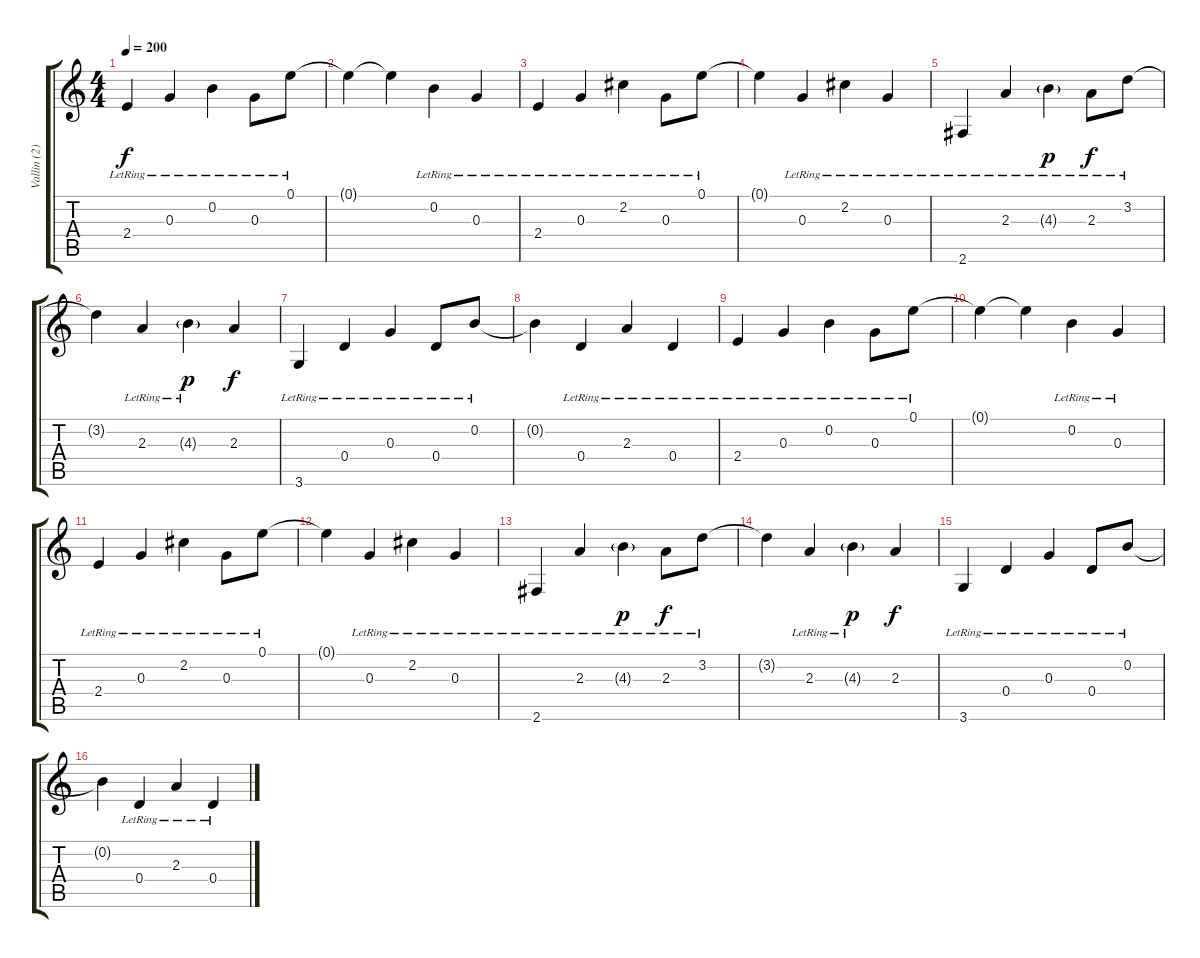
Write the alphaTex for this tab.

\track ("Vallin (2)" "Vallin (2)") {instrument acousticguitarsteel}
\staff {score tabs}
\tuning (E4 B3 G3 D3 A2 E2) {hide}
\ts (4 4)
\tempo 200
\clef g2
\ks c
2.4{lr}.4{dy f} 0.3{lr}.4 0.2{lr}.4 0.3{lr}.8 0.1{lr}.8 |
0.1{t}.4 0.1{t}.4 0.2{lr}.4 0.3{lr}.4 |
2.4{lr}.4 0.3{lr}.4 2.2{lr}.4 0.3{lr}.8 0.1{lr}.8 |
0.1{t}.4 0.3{lr}.4 2.2{lr}.4 0.3{lr}.4 |
2.6{lr}.4 2.3{lr}.4 4.3{g lr}.4{dy p} 2.3{lr}.8{dy f} 3.2{lr}.8 |
3.2{t}.4 2.3{lr}.4 4.3{g lr}.4{dy p} 2.3.4{dy f} |
3.6{lr}.4 0.4{lr}.4 0.3{lr}.4 0.4{lr}.8 0.2{lr}.8 |
0.2{t}.4 0.4{lr}.4 2.3{lr}.4 0.4{lr}.4 |
2.4{lr}.4 0.3{lr}.4 0.2{lr}.4 0.3{lr}.8 0.1{lr}.8 |
0.1{t}.4 0.1{t}.4 0.2{lr}.4 0.3{lr}.4 |
2.4{lr}.4 0.3{lr}.4 2.2{lr}.4 0.3{lr}.8 0.1{lr}.8 |
0.1{t}.4 0.3{lr}.4 2.2{lr}.4 0.3{lr}.4 |
2.6{lr}.4 2.3{lr}.4 4.3{g lr}.4{dy p} 2.3{lr}.8{dy f} 3.2{lr}.8 |
3.2{t}.4 2.3{lr}.4 4.3{g lr}.4{dy p} 2.3.4{dy f} |
3.6{lr}.4 0.4{lr}.4 0.3{lr}.4 0.4{lr}.8 0.2{lr}.8 |
0.2{t}.4 0.4{lr}.4 2.3{lr}.4 0.4{lr}.4
